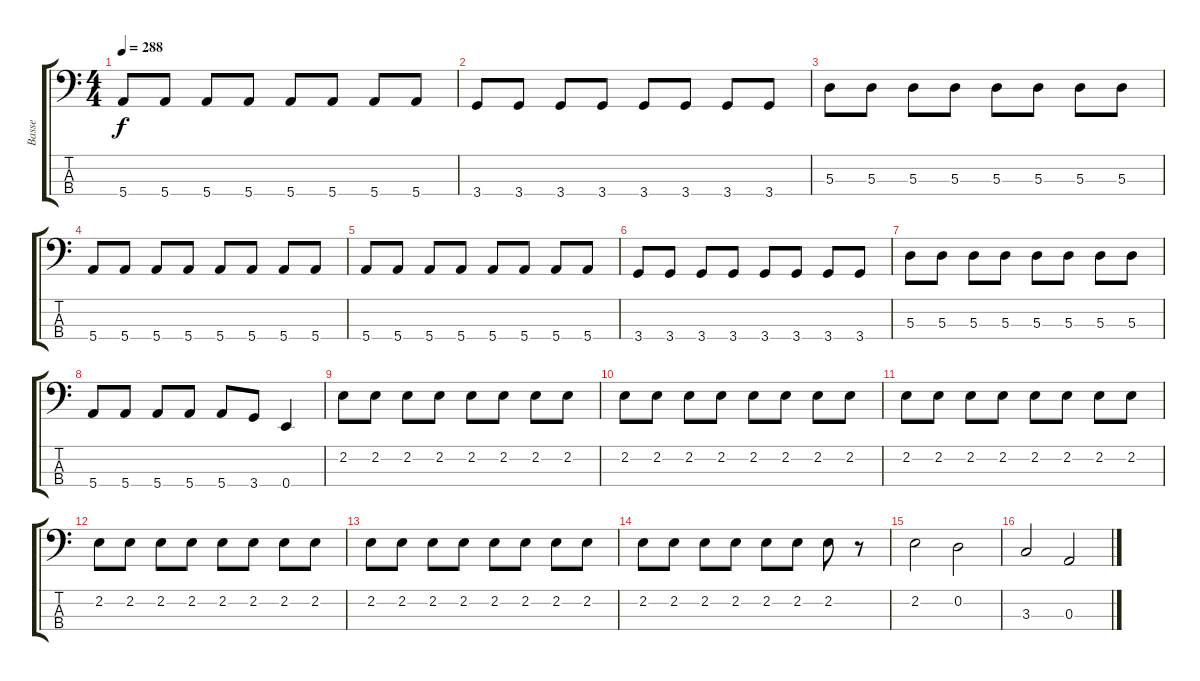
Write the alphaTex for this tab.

\track ("Basse" "Basse") {instrument electricbassfinger}
\staff {score tabs}
\tuning (G2 D2 A1 E1) {hide}
\ts (4 4)
\tempo 288
\clef f4
\ks c
5.4.8{dy f} 5.4.8 5.4.8 5.4.8 5.4.8 5.4.8 5.4.8 5.4.8 |
3.4.8 3.4.8 3.4.8 3.4.8 3.4.8 3.4.8 3.4.8 3.4.8 |
5.3.8 5.3.8 5.3.8 5.3.8 5.3.8 5.3.8 5.3.8 5.3.8 |
5.4.8 5.4.8 5.4.8 5.4.8 5.4.8 5.4.8 5.4.8 5.4.8 |
5.4.8 5.4.8 5.4.8 5.4.8 5.4.8 5.4.8 5.4.8 5.4.8 |
3.4.8 3.4.8 3.4.8 3.4.8 3.4.8 3.4.8 3.4.8 3.4.8 |
5.3.8 5.3.8 5.3.8 5.3.8 5.3.8 5.3.8 5.3.8 5.3.8 |
5.4.8 5.4.8 5.4.8 5.4.8 5.4.8 3.4.8 0.4.4 |
2.2.8 2.2.8 2.2.8 2.2.8 2.2.8 2.2.8 2.2.8 2.2.8 |
2.2.8 2.2.8 2.2.8 2.2.8 2.2.8 2.2.8 2.2.8 2.2.8 |
2.2.8 2.2.8 2.2.8 2.2.8 2.2.8 2.2.8 2.2.8 2.2.8 |
2.2.8 2.2.8 2.2.8 2.2.8 2.2.8 2.2.8 2.2.8 2.2.8 |
2.2.8 2.2.8 2.2.8 2.2.8 2.2.8 2.2.8 2.2.8 2.2.8 |
2.2.8 2.2.8 2.2.8 2.2.8 2.2.8 2.2.8 2.2.8 r.8 |
2.2.2 0.2.2 |
3.3.2 0.3.2
